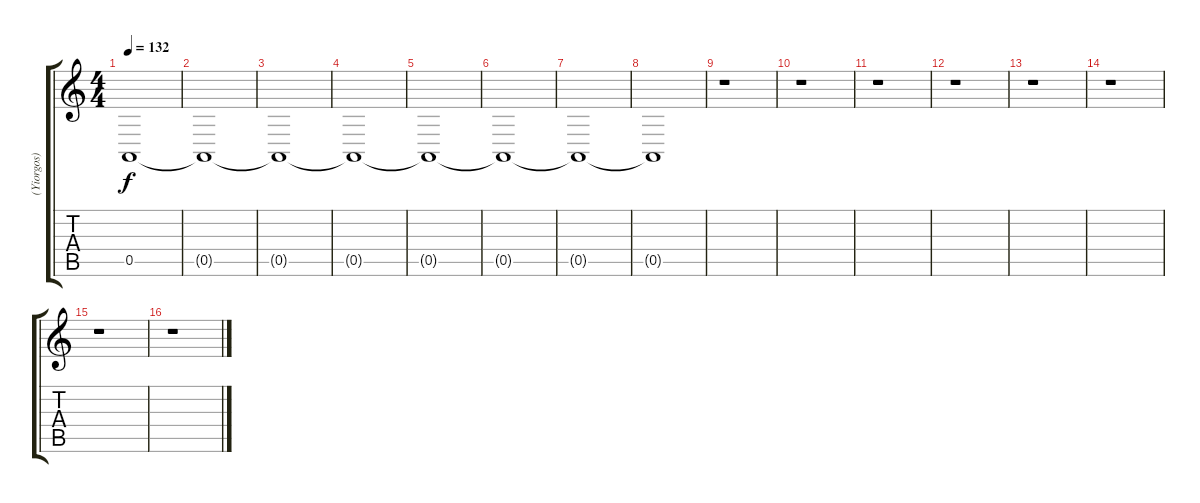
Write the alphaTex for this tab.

\track ("(Yiorgos) Keys" "(Yiorgos) ") {instrument synthstrings1}
\staff {score tabs}
\tuning (E4 B3 G3 D3 A2 E2) {hide}
\ts (4 4)
\tempo 132
\clef g2
\ks c
0.5.1{dy f volume 6 balance 13 instrument synthstrings1} |
0.5{t}.1 |
0.5{t}.1 |
0.5{t}.1 |
0.5{t}.1 |
0.5{t}.1 |
0.5{t}.1 |
0.5{t}.1 |
r.1 |
r.1 |
r.1 |
r.1 |
r.1 |
r.1 |
r.1 |
r.1
